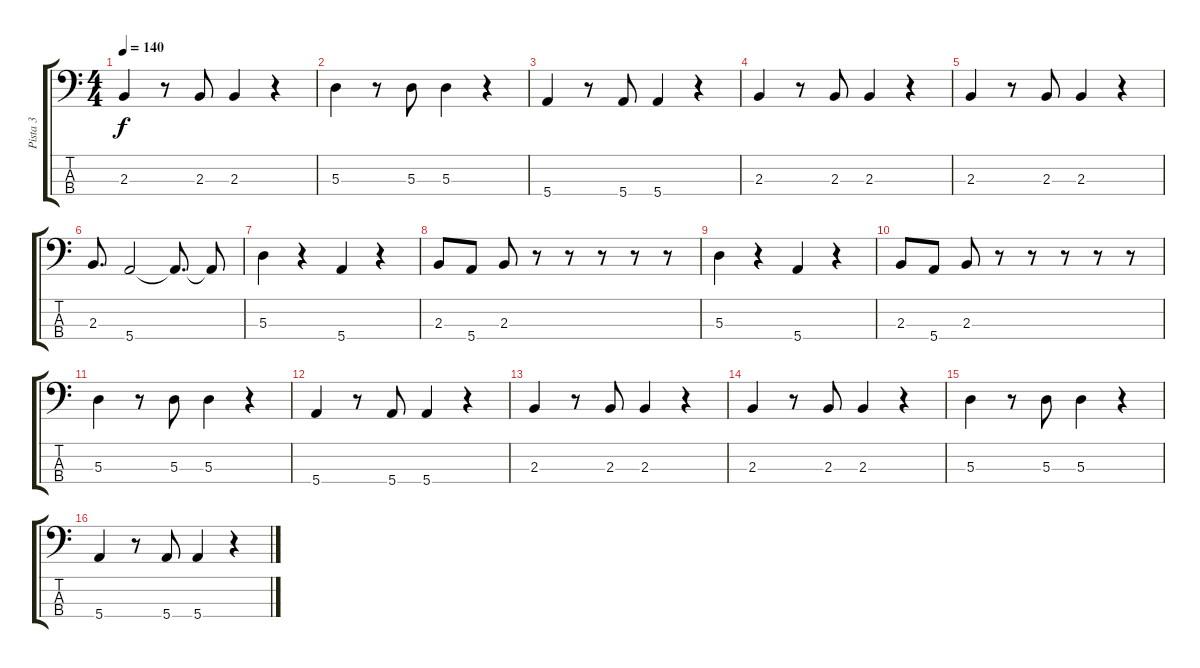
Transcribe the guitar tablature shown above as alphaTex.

\track ("Pista 3" "Pista 3") {instrument electricbassfinger}
\staff {score tabs}
\tuning (G2 D2 A1 E1) {hide}
\ts (4 4)
\tempo 140
\clef f4
\ks c
2.3.4{dy f} r.8 2.3.8 2.3.4 r.4 |
5.3.4 r.8 5.3.8 5.3.4 r.4 |
5.4.4 r.8 5.4.8 5.4.4 r.4 |
2.3.4 r.8 2.3.8 2.3.4 r.4 |
2.3.4 r.8 2.3.8 2.3.4 r.4 |
2.3.8{d} 5.4.2 5.4{t}.8{d} 5.4{t}.8 |
5.3.4 r.4 5.4.4 r.4 |
2.3.8 5.4.8 2.3.8 r.8 r.8 r.8 r.8 r.8 |
5.3.4 r.4 5.4.4 r.4 |
2.3.8 5.4.8 2.3.8 r.8 r.8 r.8 r.8 r.8 |
5.3.4 r.8 5.3.8 5.3.4 r.4 |
5.4.4 r.8 5.4.8 5.4.4 r.4 |
2.3.4 r.8 2.3.8 2.3.4 r.4 |
2.3.4 r.8 2.3.8 2.3.4 r.4 |
5.3.4 r.8 5.3.8 5.3.4 r.4 |
5.4.4 r.8 5.4.8 5.4.4 r.4
